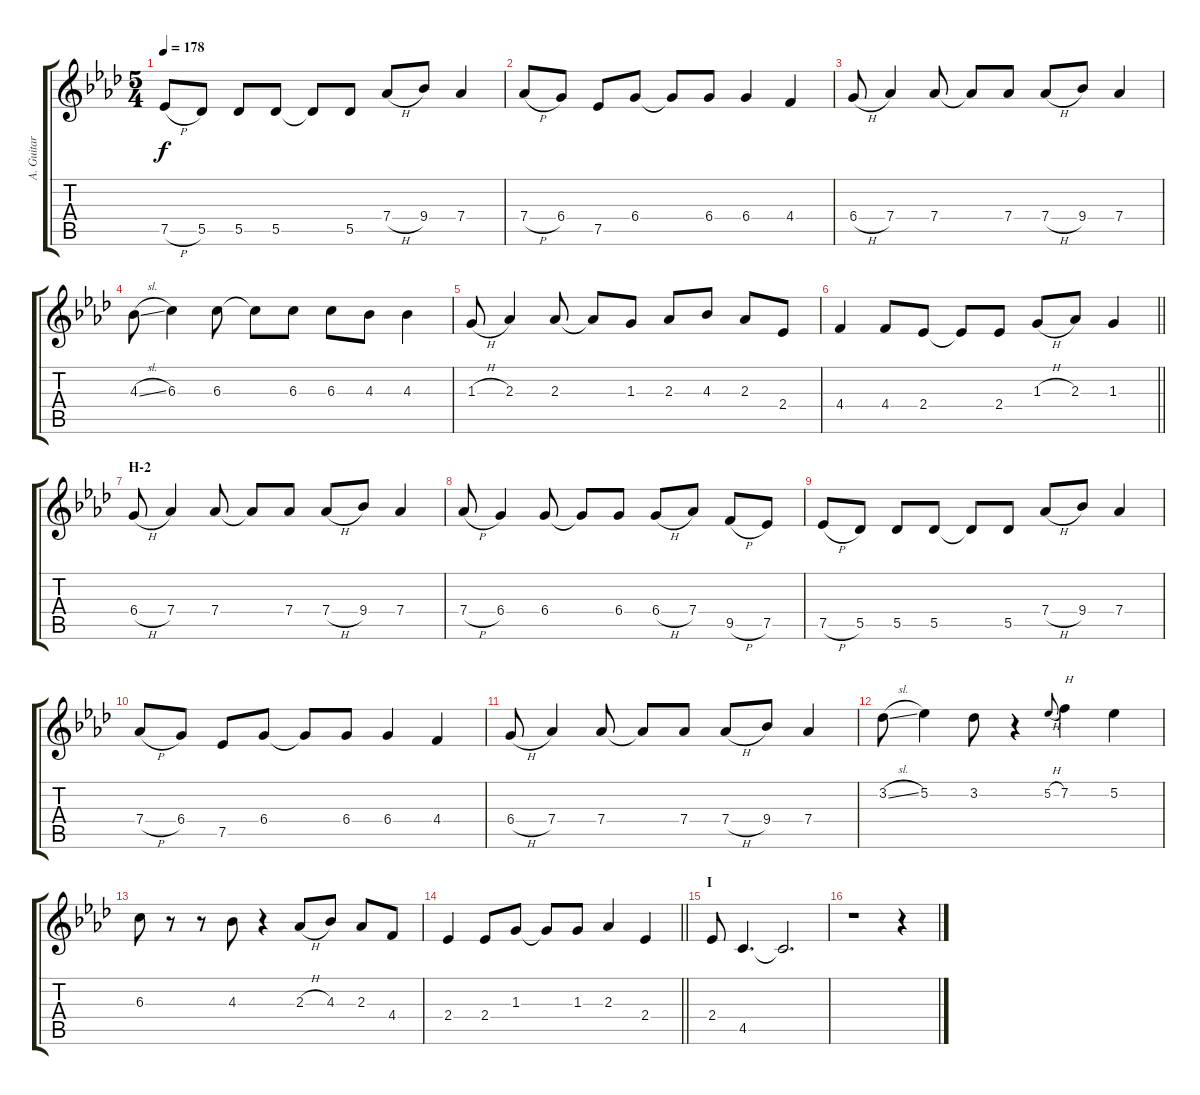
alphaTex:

\track ("A. Guitar II" "A. Guitar ") {instrument acousticguitarsteel}
\staff {score tabs}
\tuning (Eb4 Bb3 Gb3 Db3 Ab2 Db2) {hide}
\ts (5 4)
\tempo 178
\clef g2
\ks ab
7.5{h}.8{dy f} 5.5.8 5.5.8 5.5.8 5.5{t}.8 5.5.8 7.4{h}.8 9.4.8 7.4.4 |
7.4{h}.8 6.4.8 7.5.8 6.4.8 6.4{t}.8 6.4.8 6.4.4 4.4.4 |
6.4{h}.8 7.4.4 7.4.8 7.4{t}.8 7.4.8 7.4{h}.8 9.4.8 7.4.4 |
4.3{sl}.8 6.3.4 6.3.8 6.3{t}.8 6.3.8 6.3.8 4.3.8 4.3.4 |
1.3{h}.8 2.3.4 2.3.8 2.3{t}.8 1.3.8 2.3.8 4.3.8 2.3.8 2.4.8 |
\barLineRight lightlight
4.4.4 4.4.8 2.4.8 2.4{t}.8 2.4.8 1.3{h}.8 2.3.8 1.3.4 |
\section ("" "H-2")
6.4{h}.8 7.4.4 7.4.8 7.4{t}.8 7.4.8 7.4{h}.8 9.4.8 7.4.4 |
7.4{h}.8 6.4.4 6.4.8 6.4{t}.8 6.4.8 6.4{h}.8 7.4.8 9.5{h}.8 7.5.8 |
7.5{h}.8 5.5.8 5.5.8 5.5.8 5.5{t}.8 5.5.8 7.4{h}.8 9.4.8 7.4.4 |
7.4{h}.8 6.4.8 7.5.8 6.4.8 6.4{t}.8 6.4.8 6.4.4 4.4.4 |
6.4{h}.8 7.4.4 7.4.8 7.4{t}.8 7.4.8 7.4{h}.8 9.4.8 7.4.4 |
3.2{sl}.8 5.2.4 3.2.8 r.4 5.2{h}.8{gr onbeat} 7.2.4{txt "H"} 5.2.4 |
6.3.8 r.8 r.8 4.3.8 r.4 2.3{h}.8 4.3.8 2.3.8 4.4.8 |
\barLineRight lightlight
2.4.4 2.4.8 1.3.8 1.3{t}.8 1.3.8 2.3.4 2.4.4 |
\section ("" "I")
2.4.8 4.5.4{d} 4.5{t}.2{d} |
r.1 r.4
